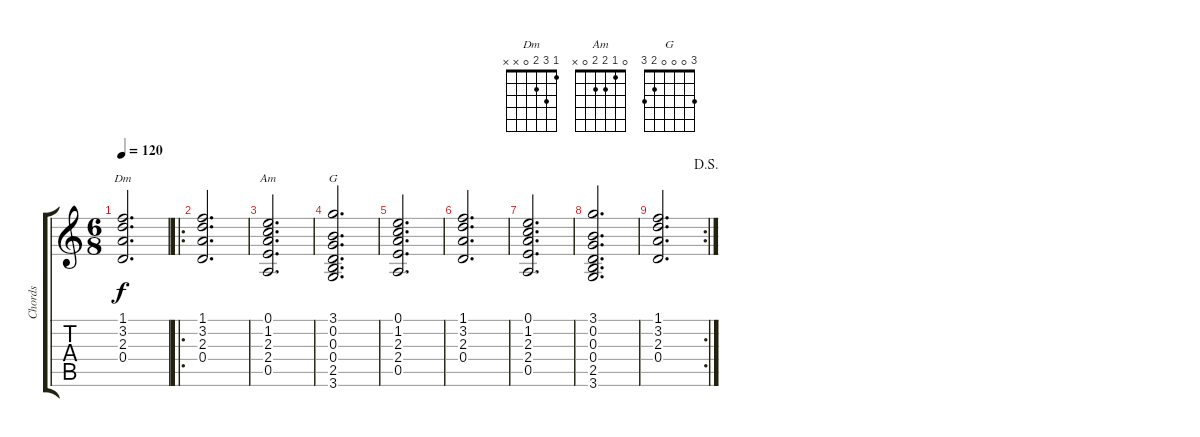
\track ("Chords" "Chords") {instrument acousticguitarsteel}
\staff {score tabs}
\tuning (E4 B3 G3 D3 A2 E2) {hide}
\chord ("Dm" 1 3 2 0 x x)
\chord ("Am" 0 1 2 2 0 x)
\chord ("G" 3 0 0 0 2 3)
\ts (6 8)
\tempo 120
\clef g2
\ks c
(1.1 3.2 2.3 0.4).2{d ch "Dm" dy f} |
\ro
(1.1 3.2 2.3 0.4).2{d} |
(0.1 1.2 2.3 2.4 0.5).2{d ch "Am"} |
(3.1 0.2 0.3 0.4 2.5 3.6).2{d ch "G"} |
(0.1 1.2 2.3 2.4 0.5).2{d} |
(1.1 3.2 2.3 0.4).2{d} |
(0.1 1.2 2.3 2.4 0.5).2{d} |
(3.1 0.2 0.3 0.4 2.5 3.6).2{d} |
\rc 2
\jump dalsegno
(1.1 3.2 2.3 0.4).2{d}
